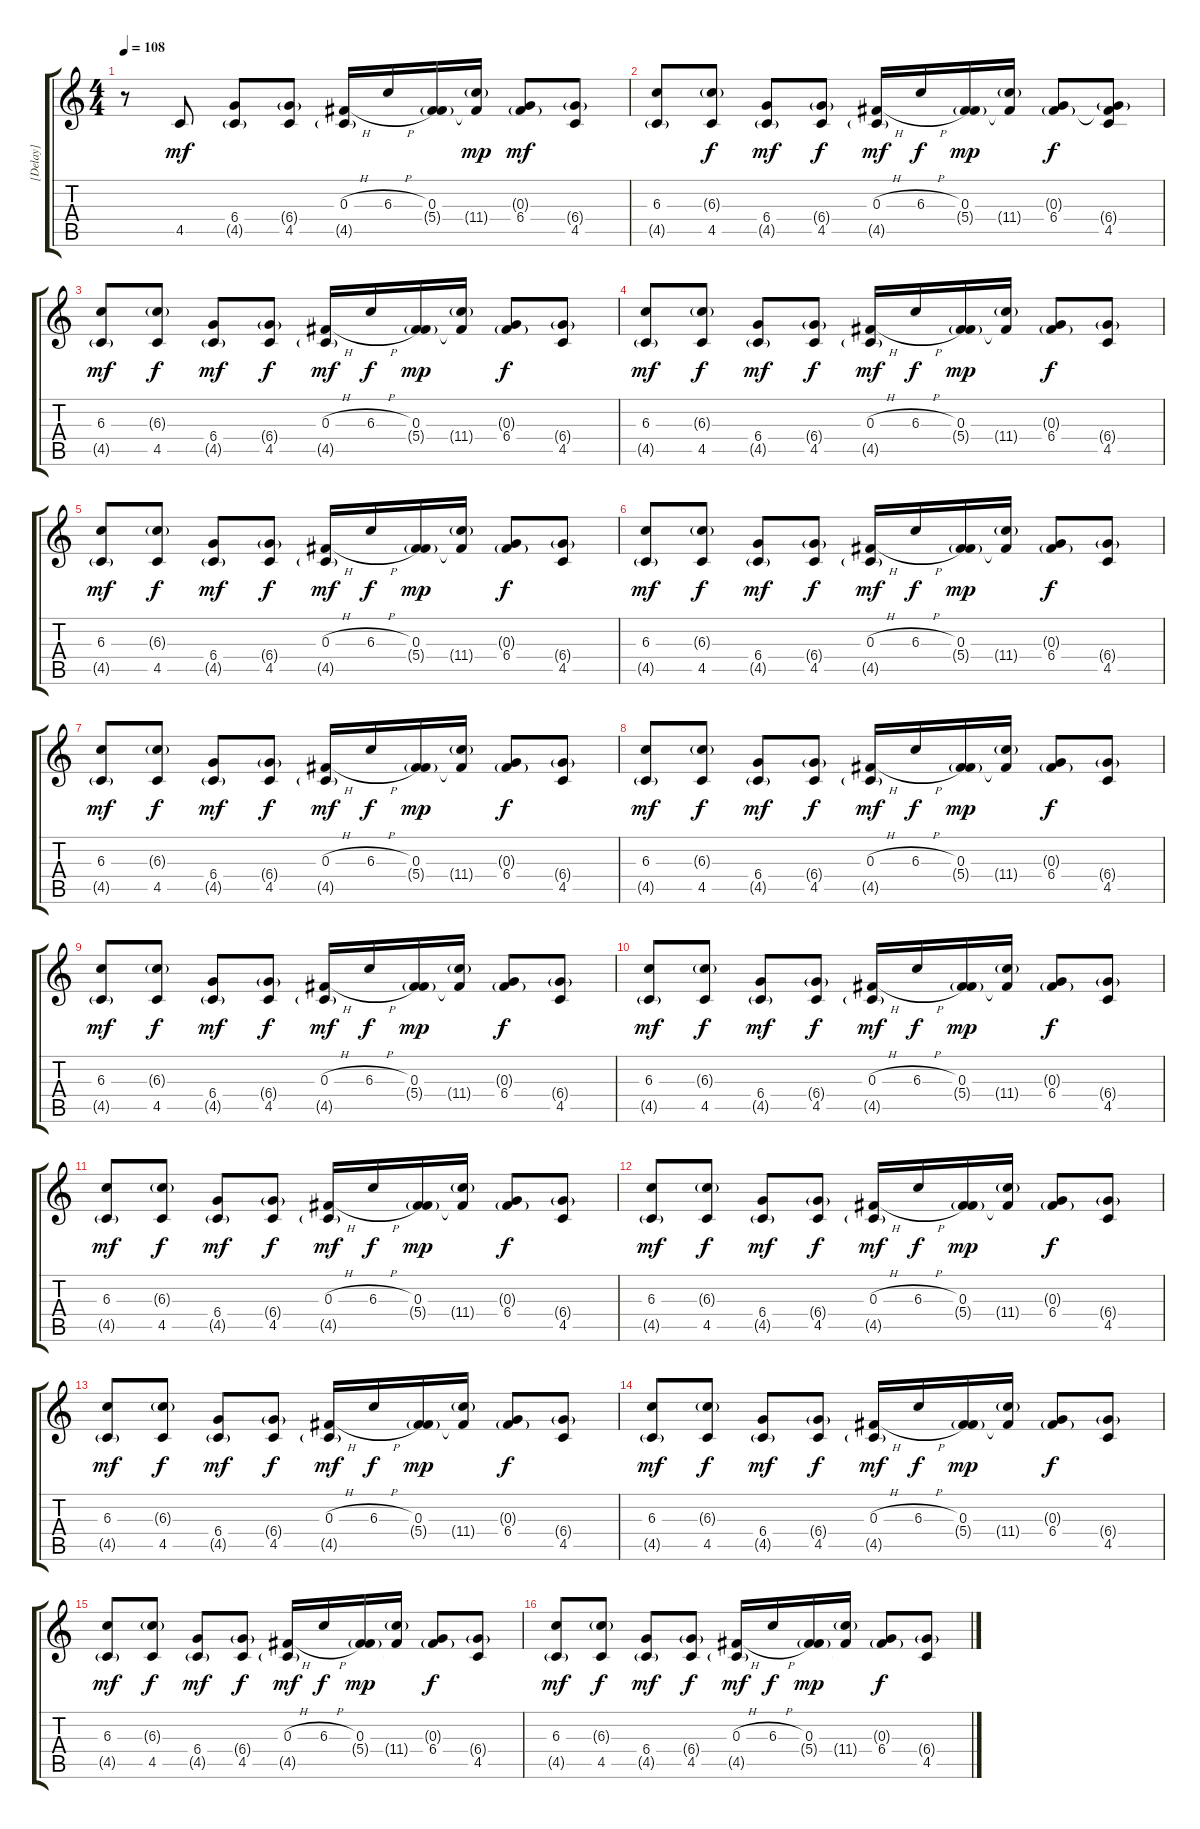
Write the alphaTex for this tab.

\track ("[Delay]" "[Delay]") {instrument electricguitarjazz}
\staff {score tabs}
\tuning (Eb4 Bb3 Gb3 Db3 Ab2 Eb2) {hide}
\ts (4 4)
\tempo 108
\clef g2
\ks c
r.8{dy mf instrument electricguitarjazz} 4.5.8 (6.4 4.5{g}).8 (6.4{g} 4.5).8 (0.3{h} 4.5{g}).16 6.3{h}.16 (0.3 5.4{g}).16 (0.3{t} 11.4{g}).16{dy mp} (0.3{g} 6.4).8{dy mf} (6.4{g} 4.5).8 |
(6.3 4.5{g}).8 (6.3{g} 4.5).8{dy f} (6.4 4.5{g}).8{dy mf} (6.4{g} 4.5).8{dy f} (0.3{h} 4.5{g}).16{dy mf} 6.3{h}.16{dy f} (0.3 5.4{g}).16{dy mp} (0.3{t} 11.4{g}).16 (0.3{g} 6.4).8{dy f} (0.3{t} 6.4{g} 4.5).8 |
(6.3 4.5{g}).8{dy mf} (6.3{g} 4.5).8{dy f} (6.4 4.5{g}).8{dy mf} (6.4{g} 4.5).8{dy f} (0.3{h} 4.5{g}).16{dy mf} 6.3{h}.16{dy f} (0.3 5.4{g}).16{dy mp} (0.3{t} 11.4{g}).16 (0.3{g} 6.4).8{dy f} (6.4{g} 4.5).8 |
(6.3 4.5{g}).8{dy mf} (6.3{g} 4.5).8{dy f} (6.4 4.5{g}).8{dy mf} (6.4{g} 4.5).8{dy f} (0.3{h} 4.5{g}).16{dy mf} 6.3{h}.16{dy f} (0.3 5.4{g}).16{dy mp} (0.3{t} 11.4{g}).16 (0.3{g} 6.4).8{dy f} (6.4{g} 4.5).8 |
(6.3 4.5{g}).8{dy mf} (6.3{g} 4.5).8{dy f} (6.4 4.5{g}).8{dy mf} (6.4{g} 4.5).8{dy f} (0.3{h} 4.5{g}).16{dy mf} 6.3{h}.16{dy f} (0.3 5.4{g}).16{dy mp} (0.3{t} 11.4{g}).16 (0.3{g} 6.4).8{dy f} (6.4{g} 4.5).8 |
(6.3 4.5{g}).8{dy mf} (6.3{g} 4.5).8{dy f} (6.4 4.5{g}).8{dy mf} (6.4{g} 4.5).8{dy f} (0.3{h} 4.5{g}).16{dy mf} 6.3{h}.16{dy f} (0.3 5.4{g}).16{dy mp} (0.3{t} 11.4{g}).16 (0.3{g} 6.4).8{dy f} (6.4{g} 4.5).8 |
(6.3 4.5{g}).8{dy mf} (6.3{g} 4.5).8{dy f} (6.4 4.5{g}).8{dy mf} (6.4{g} 4.5).8{dy f} (0.3{h} 4.5{g}).16{dy mf} 6.3{h}.16{dy f} (0.3 5.4{g}).16{dy mp} (0.3{t} 11.4{g}).16 (0.3{g} 6.4).8{dy f} (6.4{g} 4.5).8 |
(6.3 4.5{g}).8{dy mf} (6.3{g} 4.5).8{dy f} (6.4 4.5{g}).8{dy mf} (6.4{g} 4.5).8{dy f} (0.3{h} 4.5{g}).16{dy mf} 6.3{h}.16{dy f} (0.3 5.4{g}).16{dy mp} (0.3{t} 11.4{g}).16 (0.3{g} 6.4).8{dy f} (6.4{g} 4.5).8 |
(6.3 4.5{g}).8{dy mf} (6.3{g} 4.5).8{dy f} (6.4 4.5{g}).8{dy mf} (6.4{g} 4.5).8{dy f} (0.3{h} 4.5{g}).16{dy mf} 6.3{h}.16{dy f} (0.3 5.4{g}).16{dy mp} (0.3{t} 11.4{g}).16 (0.3{g} 6.4).8{dy f} (6.4{g} 4.5).8 |
(6.3 4.5{g}).8{dy mf} (6.3{g} 4.5).8{dy f} (6.4 4.5{g}).8{dy mf} (6.4{g} 4.5).8{dy f} (0.3{h} 4.5{g}).16{dy mf} 6.3{h}.16{dy f} (0.3 5.4{g}).16{dy mp} (0.3{t} 11.4{g}).16 (0.3{g} 6.4).8{dy f} (6.4{g} 4.5).8 |
(6.3 4.5{g}).8{dy mf} (6.3{g} 4.5).8{dy f} (6.4 4.5{g}).8{dy mf} (6.4{g} 4.5).8{dy f} (0.3{h} 4.5{g}).16{dy mf} 6.3{h}.16{dy f} (0.3 5.4{g}).16{dy mp} (0.3{t} 11.4{g}).16 (0.3{g} 6.4).8{dy f} (6.4{g} 4.5).8 |
(6.3 4.5{g}).8{dy mf} (6.3{g} 4.5).8{dy f} (6.4 4.5{g}).8{dy mf} (6.4{g} 4.5).8{dy f} (0.3{h} 4.5{g}).16{dy mf} 6.3{h}.16{dy f} (0.3 5.4{g}).16{dy mp} (0.3{t} 11.4{g}).16 (0.3{g} 6.4).8{dy f} (6.4{g} 4.5).8 |
(6.3 4.5{g}).8{dy mf} (6.3{g} 4.5).8{dy f} (6.4 4.5{g}).8{dy mf} (6.4{g} 4.5).8{dy f} (0.3{h} 4.5{g}).16{dy mf} 6.3{h}.16{dy f} (0.3 5.4{g}).16{dy mp} (0.3{t} 11.4{g}).16 (0.3{g} 6.4).8{dy f} (6.4{g} 4.5).8 |
(6.3 4.5{g}).8{dy mf} (6.3{g} 4.5).8{dy f} (6.4 4.5{g}).8{dy mf} (6.4{g} 4.5).8{dy f} (0.3{h} 4.5{g}).16{dy mf} 6.3{h}.16{dy f} (0.3 5.4{g}).16{dy mp} (0.3{t} 11.4{g}).16 (0.3{g} 6.4).8{dy f} (6.4{g} 4.5).8 |
(6.3 4.5{g}).8{dy mf} (6.3{g} 4.5).8{dy f} (6.4 4.5{g}).8{dy mf} (6.4{g} 4.5).8{dy f} (0.3{h} 4.5{g}).16{dy mf} 6.3{h}.16{dy f} (0.3 5.4{g}).16{dy mp} (0.3{t} 11.4{g}).16 (0.3{g} 6.4).8{dy f} (6.4{g} 4.5).8 |
(6.3 4.5{g}).8{dy mf} (6.3{g} 4.5).8{dy f} (6.4 4.5{g}).8{dy mf} (6.4{g} 4.5).8{dy f} (0.3{h} 4.5{g}).16{dy mf} 6.3{h}.16{dy f} (0.3 5.4{g}).16{dy mp} (0.3{t} 11.4{g}).16 (0.3{g} 6.4).8{dy f} (6.4{g} 4.5).8
